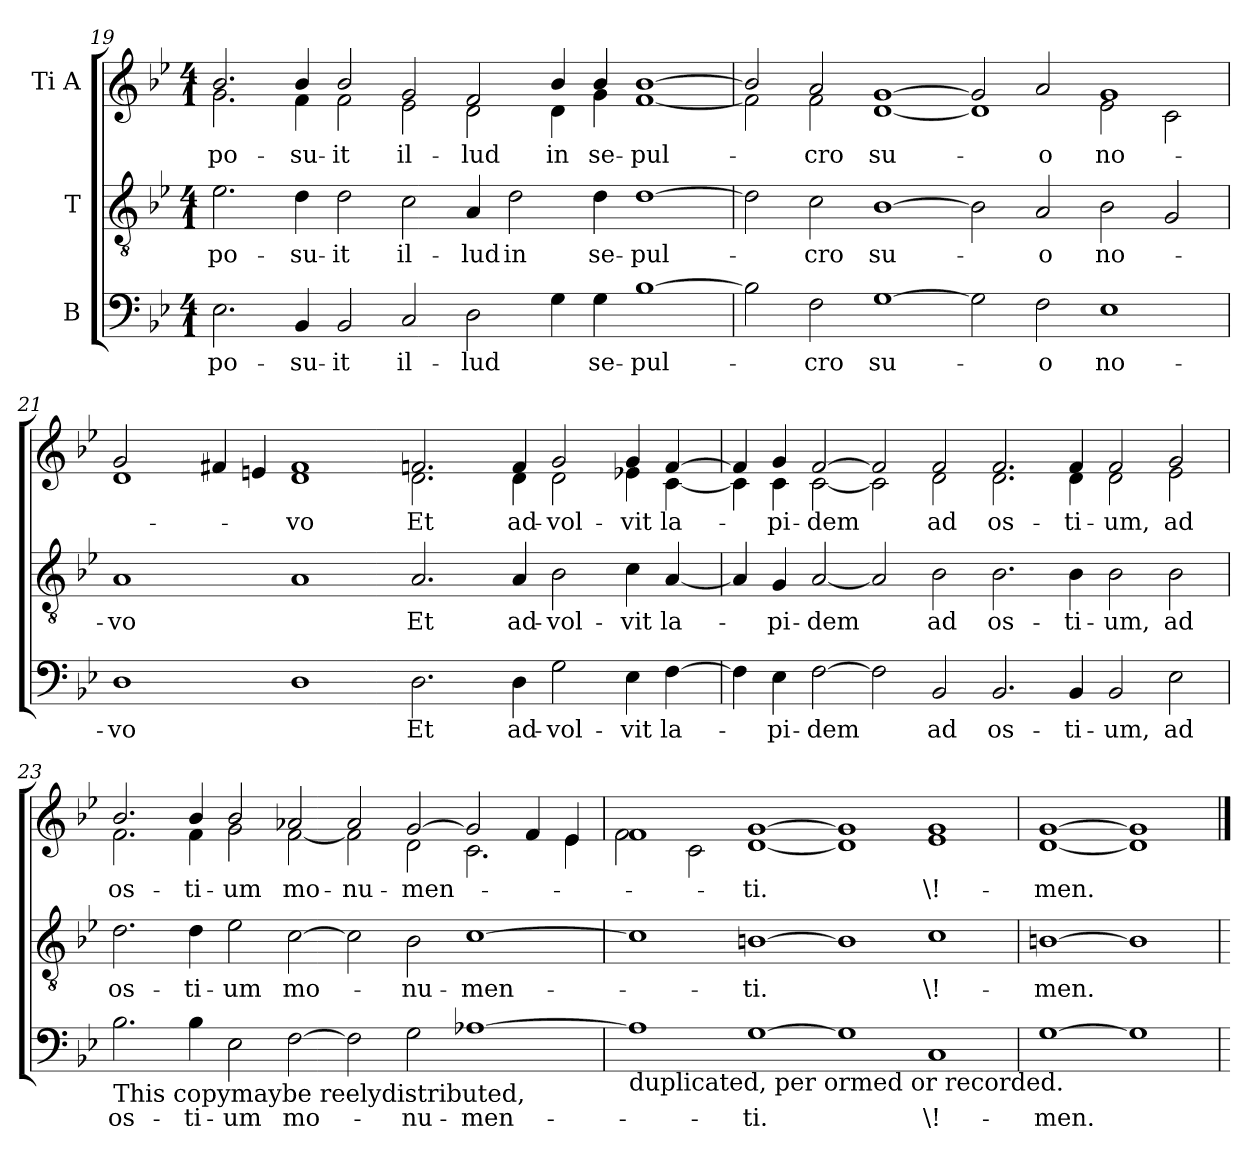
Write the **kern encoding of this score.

**kern	**text	**kern	**text	**kern	**text
*part3	*part3	*part2	*part2	*part1	*part1
*staff3	*staff3	*staff2	*staff2	*staff1	*staff1
*I"B	*	*I"T	*	*I"Ti  A	*
!!LO:LB:g=z
*clefF4	*	*clefGv2	*	*clefG2	*
*k[b-e-]	*	*k[b-e-]	*	*k[b-e-]	*
*B-:	*	*B-:	*	*B-:	*
*M4/1	*	*M4/1	*	*M4/1	*
=19	=19	=19	=19	=19	=19
!	!LO:LY:a:cj	!	!LO:LY:b:cj	!	!LO:LY:b:cj
*	*	*	*	*^	*
2.E-\	po-	2.e-\	po-	2.b-/	2.g\	po-
!	!LO:LY:a:cj	!	!LO:LY:b:cj	!	!	!LO:LY:b:cj
4BB-/	-su-	4d\	-su-	4b-/	4f\	-su-
!	!LO:LY:a:cj	!	!LO:LY:b:cj	!	!	!LO:LY:b:cj
2BB-/	-it	2d\	-it	2b-/	2f\	-it
!	!LO:LY:a:cj	!	!LO:LY:b:cj	!	!	!LO:LY:b:cj
2C/	il-	2c\	il-	2g/	2e-\	il-
!	!LO:LY:a:cj	!	!LO:LY:b:cj	!	!	!LO:LY:b:cj
2D\	-lud	4A/	-lud	2f/	2d\	-lud
!	!	!	!LO:LY:b:cj	!	!	!
.	.	2d\	in	.	.	.
!	!	!	!	!	!	!LO:LY:b:cj
4G\	.	.	.	4b-/	4d\	in
!	!LO:LY:a:cj	!	!LO:LY:b:cj	!	!	!LO:LY:b:cj
4G\	se-	4d\	se-	4b-/	4g\	se-
!	!LO:LY:a:cj	!	!LO:LY:b:cj	!	!	!LO:LY:b:cj
[>1B-	-pul-	[>1d	-pul-	[>1b-	[<1f	-pul-
=20	=20	=20	=20	=20	=20	=20
2B-\]	.	2d\]	.	2b-/]	2f\]	.
!	!LO:LY:a:cj	!	!LO:LY:b:cj	!	!	!LO:LY:b:cj
2F\	-cro	2c\	-cro	2a/	2f\	-cro
!	!LO:LY:a:cj	!	!LO:LY:b:cj	!	!	!LO:LY:b:cj
[>1G	su-	[>1B-	su-	[>1g	[<1d	su-
2G\]	.	2B-\]	.	2g/]	1d]	.
!	!LO:LY:a:cj	!	!LO:LY:b:cj	!	!	!LO:LY:b:cj
2F\	-o	2A/	-o	2a/	.	-o
!	!LO:LY:a:cj	!	!LO:LY:b:cj	!	!	!LO:LY:b:cj
1E-	no-	2B-\	no-	1g	2e-\	no-
.	.	2G/	.	.	2c\	.
!!LO:LB:g=z	!!
=21	=21	=21	=21	=21	=21	=21
!	!LO:LY:a:cj	!	!LO:LY:b:cj	!	!	!
*	*	*^	*	*	*	*
1D	-vo	1A	4ryy	-vo	2g/	1d	.
.	.	.	8ryy	.	.	.	.
.	.	.	32.ryy	.	.	.	.
.	.	.	1ryy	.	.	.	.
.	.	.	.	.	4f#X/	.	.
.	.	.	.	.	4en/	.	.
!	!	!	!	!	!	!	!LO:LY:b:cj
1D	.	1A	.	.	1f#	1d	-vo
.	.	.	1ryy	.	.	.	.
!	!LO:LY:a:cj	!	!	!LO:LY:b:cj	!	!	!LO:LY:b:cj
2.D\	Et	2.A/	.	Et	2.fn/	2.d\	Et
.	.	.	1ryy	.	.	.	.
!	!LO:LY:a:cj	!	!	!LO:LY:b:cj	!	!	!LO:LY:b:cj
4D\	ad-	4A/	.	ad-	4f/	4d\	ad-
!	!LO:LY:a:cj	!	!	!LO:LY:b:cj	!	!	!LO:LY:b:cj
2G\	-vol-	2B-\	.	-vol-	2g/	2d\	-vol-
.	.	.	2ryy	.	.	.	.
!	!LO:LY:a:cj	!	!	!LO:LY:b:cj	!	!	!LO:LY:b:cj
4E-\	-vit	4c\	.	-vit	4g/	4e-X\	-vit
!	!LO:LY:a:cj	!	!	!LO:LY:b:cj	!	!	!LO:LY:b:cj
[>4F\	la-	[<4A/	.	la-	[>4f/	[<4c\	la-
.	.	.	16ryy	.	.	.	.
.	.	.	64ryy	.	.	.	.
*	*	*v	*v	*	*	*	*
=22	=22	=22	=22	=22	=22	=22
4F\]	.	4A/]	.	4f/]	4c\]	.
!	!LO:LY:a:cj	!	!LO:LY:b:cj	!	!	!LO:LY:b:cj
4E-\	-pi-	4G/	-pi-	4g/	4c\	-pi-
!	!LO:LY:a	!	!LO:LY:b	!	!	!LO:LY:b
[>2F\	-dem	[<2A/	-dem	[>2f/	[<2c\	-dem
2F\]	.	2A/]	.	2f/]	2c\]	.
!	!LO:LY:a:cj	!	!LO:LY:b:cj	!	!	!LO:LY:b:cj
2BB-/	ad	2B-\	ad	2f/	2d\	ad
!	!LO:LY:a:cj	!	!LO:LY:b:cj	!	!	!LO:LY:b:cj
2.BB-/	os-	2.B-\	os-	2.f/	2.d\	os-
!	!LO:LY:a:cj	!	!LO:LY:b:cj	!	!	!LO:LY:b:cj
4BB-/	-ti-	4B-\	-ti-	4f/	4d\	-ti-
!	!LO:LY:a:cj	!	!LO:LY:b:cj	!	!	!LO:LY:b:cj
2BB-/	-um,	2B-\	-um,	2f/	2d\	-um,
!	!LO:LY:a:cj	!	!LO:LY:b:cj	!	!	!LO:LY:b:cj
2E-\	ad	2B-\	ad	2g/	2e-\	ad
!!LO:LB:g=z	!!
=23	=23	=23	=23	=23	=23	=23
!	!LO:LY:a:cj	!	!LO:LY:b:cj	!	!	!LO:LY:b:cj
2.B-\	os-	2.d\	os-	2.b-/	2.f\	os-
!	!LO:LY:a:cj	!	!LO:LY:b:cj	!	!	!LO:LY:b:cj
4B-\	-ti-	4d\	-ti-	4b-/	4f\	-ti-
!	!LO:LY:a:cj	!	!LO:LY:b:cj	!	!	!LO:LY:b:cj
2E-\	-um	2e-\	-um	2b-/	2g\	-um
!	!LO:LY:a:cj	!	!LO:LY:b:cj	!	!	!LO:LY:b:cj
[>2F\	mo-	[>2c\	mo-	2a-X/	[<2f\	mo-
!	!	!	!	!	!	!LO:LY:b:cj
2F\]	.	2c\]	.	2a-/	2f\]	-nu-
!	!LO:LY:a:cj	!	!LO:LY:b:cj	!	!	!LO:LY:b
2G\	-nu-	2B-\	-nu-	[>2g/	2d\	-men-
!	!LO:LY:a:cj	!	!LO:LY:b:cj	!	!	!
[>1A-X	-men-	[>1c	-men-	2g/]	2.c\	.
.	.	.	.	4f/	.	.
.	.	.	.	4e-/	4e-\	.
!LO:TX:b:t=This copymaybe reelydistributed,	!	!	!	!	!	!
=24	=24	=24	=24	=24	=24	=24
1A-]	.	1c]	.	1f	2f\	.
.	.	.	.	.	2c\	.
!	!LO:LY:a:cj	!	!LO:LY:b:cj	!	!	!LO:LY:b:cj
[>1G	-ti.	[>1Bn	-ti.	[>1g	[<1d	-ti.
1G]	.	1B]	.	1g]	1d]	.
!	!LO:LY:a:cj	!	!LO:LY:b:cj	!	!	!LO:LY:b:cj
1C	\!-	1c	\!-	1g	1e-	\!-
!LO:TX:b:t=duplicated, per ormed or recorded.	!	!	!	!	!	!
=25	=25	=25	=25	=25	=25	=25
!	!LO:LY:a	!	!LO:LY:b	!	!	!LO:LY:b
*	*	*	*	*v	*v	*
[>1G	-men.	[>1Bn	-men.	[>1g [<1d	-men.
1G]	.	1B]	.	1g] 1d]	.
=	==	=	==	==	==
*-	*-	*-	*-	*-	*-
